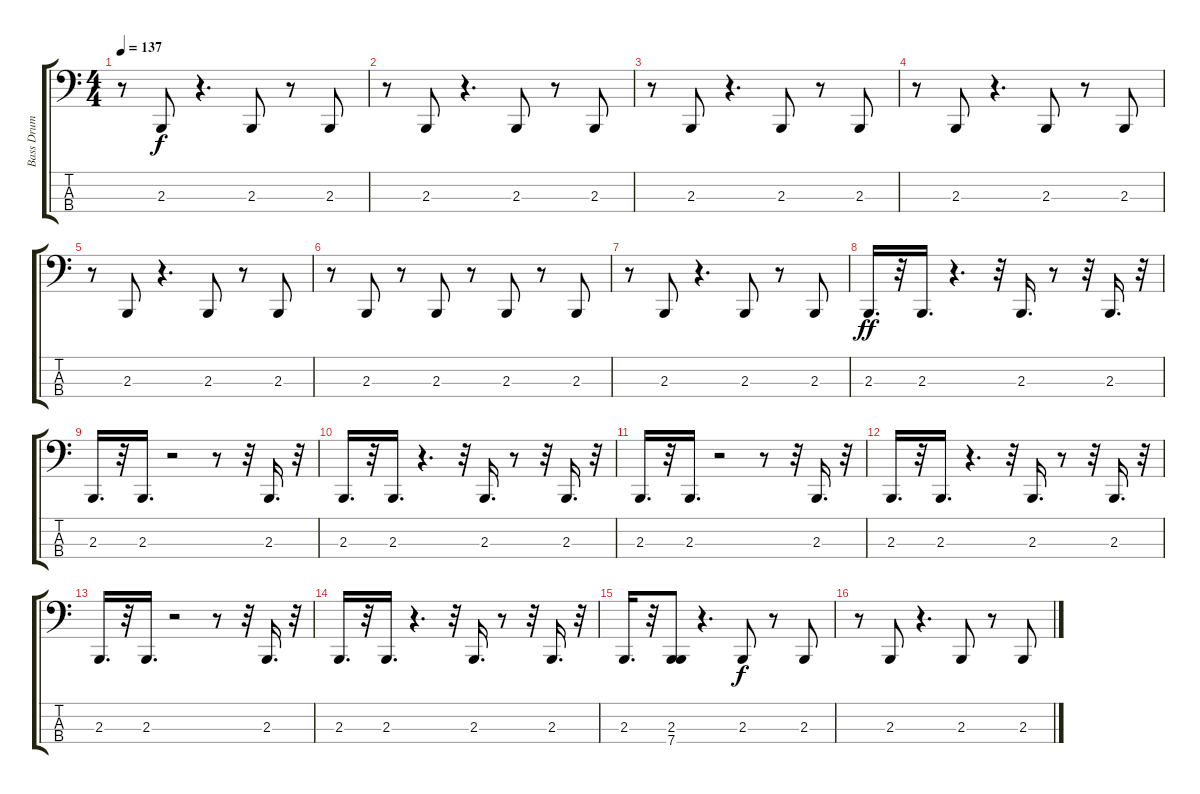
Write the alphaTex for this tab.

\track ("Bass Drum" "Bass Drum") {instrument acousticgrandpiano}
\staff {score tabs}
\tuning (G2 D2 A1 E1) {hide}
\ts (4 4)
\tempo 137
\clef f4
\ks c
r.8{dy f} 2.3.8 r.4{d} 2.3.8 r.8 2.3.8 |
r.8 2.3.8 r.4{d} 2.3.8 r.8 2.3.8 |
r.8 2.3.8 r.4{d} 2.3.8 r.8 2.3.8 |
r.8 2.3.8 r.4{d} 2.3.8 r.8 2.3.8 |
r.8 2.3.8 r.4{d} 2.3.8 r.8 2.3.8 |
r.8 2.3.8 r.8 2.3.8 r.8 2.3.8 r.8 2.3.8 |
r.8 2.3.8 r.4{d} 2.3.8 r.8 2.3.8 |
2.3.16{d dy ff} r.32 2.3.16{d} r.4{d} r.32 2.3.16{d} r.8 r.32 2.3.16{d} r.32 |
2.3.16{d} r.32 2.3.16{d} r.2 r.8 r.32 2.3.16{d} r.32 |
2.3.16{d} r.32 2.3.16{d} r.4{d} r.32 2.3.16{d} r.8 r.32 2.3.16{d} r.32 |
2.3.16{d} r.32 2.3.16{d} r.2 r.8 r.32 2.3.16{d} r.32 |
2.3.16{d} r.32 2.3.16{d} r.4{d} r.32 2.3.16{d} r.8 r.32 2.3.16{d} r.32 |
2.3.16{d} r.32 2.3.16{d} r.2 r.8 r.32 2.3.16{d} r.32 |
2.3.16{d} r.32 2.3.16{d} r.4{d} r.32 2.3.16{d} r.8 r.32 2.3.16{d} r.32 |
2.3.16{d} r.32 (2.3 7.4).8 r.4{d} 2.3.8{dy f} r.8 2.3.8 |
r.8 2.3.8 r.4{d} 2.3.8 r.8 2.3.8
